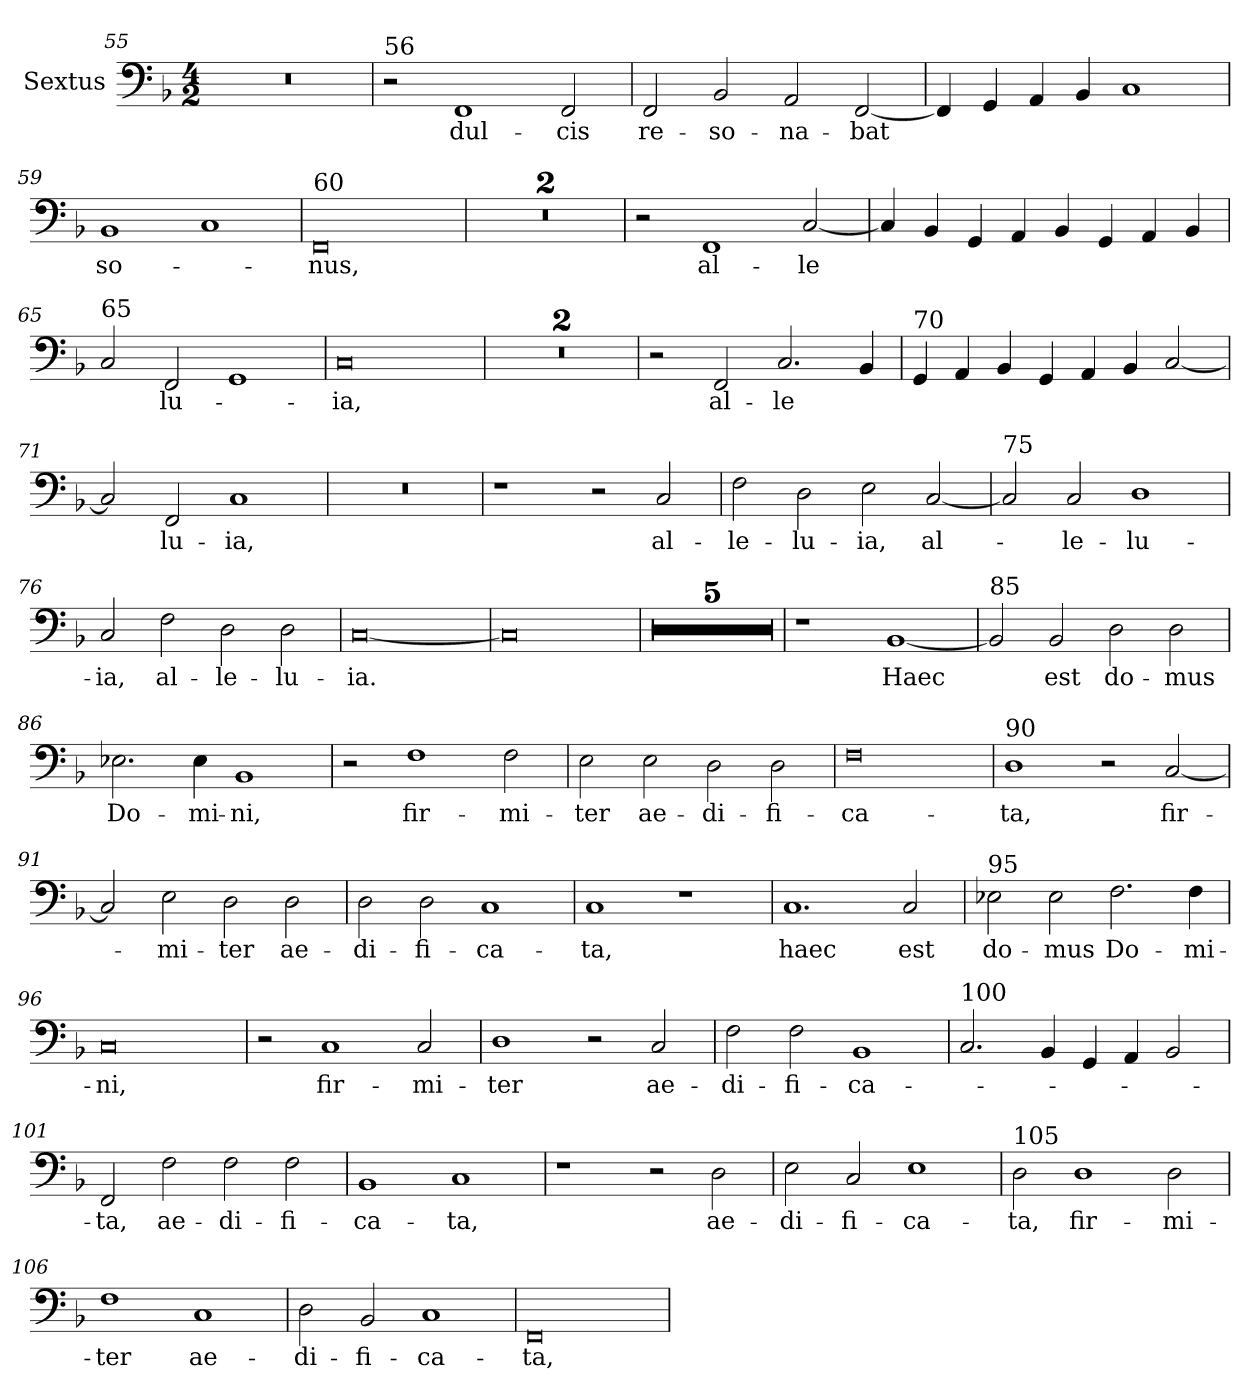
**kern	**text
*part1	*part1
*staff1	*staff1
*I"Sextus	*
*clefF4	*
*k[b-]	*
*M4/2	*
=55	=55
0r	.
=56	=56
!LO:TX:a:t=56	!
2r	.
!	!LO:LY:b
1FF	dul-
!	!LO:LY:b
2FF/	cis
=57	=57
!	!LO:LY:b
2FF/	re-
!	!LO:LY:b
2BB-/	so-
!	!LO:LY:b
2AA/	na-
!	!LO:LY:b
[2FF/	bat
!!LO:PB:g=z
=58	=58
4FF/]	.
4GG/	.
4AA/	.
4BB-/	.
1C	.
=59	=59
!	!LO:LY:b
1BB-	so-
1C	.
=60	=60
!LO:TX:a:t=60	!
!	!LO:LY:b
0FF	nus,
=61	=61
0r	.
=62	=62
0r	.
=63	=63
2r	.
!	!LO:LY:b
1FF	al-
!	!LO:LY:b
[2C/	le-
!!LO:LB:g=z
=64	=64
!	!LO:LY:b
4C/]	-
4BB-/	.
!	!LO:LY:b
4GG/	-
4AA/	.
4BB-/	.
4GG/	.
4AA/	.
!	!LO:LY:b
4BB-/	-
=65	=65
!LO:TX:a:t=65	!
2C/	.
!	!LO:LY:b
2FF/	lu-
1GG	.
=66	=66
!	!LO:LY:b
0C	ia,
=67	=67
0r	.
=68	=68
0r	.
=69	=69
2r	.
!	!LO:LY:b
2FF/	al-
!	!LO:LY:b
2.C/	le
!	!LO:LY:b
4BB-/	-
!!LO:PB:g=z
=70	=70
!LO:TX:a:t=70	!
!	!LO:LY:b
4GG/	-
4AA/	.
!	!LO:LY:b
4BB-/	-
4GG/	.
!	!LO:LY:b
4AA/	-
4BB-/	.
!	!LO:LY:b
[2C/	-
=71	=71
!	!LO:LY:b
2C/]	-
!	!LO:LY:b
2FF/	lu-
!	!LO:LY:b
1C	ia,
=72	=72
0r	.
=73	=73
1r	.
2r	.
!	!LO:LY:b
2C/	al-
!!LO:LB:g=z
=74	=74
!	!LO:LY:b
2F\	le-
!	!LO:LY:b
2D\	lu-
!	!LO:LY:b
2E\	ia,
!	!LO:LY:b
[2C/	al-
=75	=75
!LO:TX:a:t=75	!
2C/]	.
!	!LO:LY:b
2C/	le-
!	!LO:LY:b
1D	lu-
=76	=76
!	!LO:LY:b
2C/	ia,
!	!LO:LY:b
2F\	al-
!	!LO:LY:b
2D\	le-
!	!LO:LY:b
2D\	lu-
=77	=77
!	!LO:LY:b
[0C	ia.
=78	=78
0C]	.
!!LO:LB:g=z
=79	=79
0r	.
=80	=80
0r	.
=81	=81
0r	.
=82	=82
0r	.
=83	=83
0r	.
=84	=84
1r	.
!	!LO:LY:b
[1BB-	Haec
=85	=85
!LO:TX:a:t=85	!
2BB-/]	.
!	!LO:LY:b
2BB-/	est
!	!LO:LY:b
2D\	do-
!	!LO:LY:b
2D\	mus
!!LO:LB:g=z
=86	=86
!	!LO:LY:b
2.E-X\	Do-
!	!LO:LY:b
4E-\	mi-
!	!LO:LY:b
1BB-	ni,
=87	=87
2r	.
!	!LO:LY:b
1F	fir-
!	!LO:LY:b
2F\	mi-
!!LO:LB:g=z
=88	=88
!	!LO:LY:b
2E\	ter
!	!LO:LY:b
2E\	ae-
!	!LO:LY:b
2D\	di-
!	!LO:LY:b
2D\	fi-
=89	=89
!	!LO:LY:b
0F	ca-
=90	=90
!LO:TX:a:t=90	!
!	!LO:LY:b
1D	ta,
2r	.
!	!LO:LY:b
[2C/	fir-
=91	=91
2C/]	.
!	!LO:LY:b
2E\	mi-
!	!LO:LY:b
2D\	ter
!	!LO:LY:b
2D\	ae-
=92	=92
!	!LO:LY:b
2D\	di-
!	!LO:LY:b
2D\	fi-
!	!LO:LY:b
1C	ca-
!!LO:LB:g=z
=93	=93
!	!LO:LY:b
1C	ta,
1r	.
=94	=94
!	!LO:LY:b
1.C	haec
!	!LO:LY:b
2C/	est
=95	=95
!LO:TX:a:t=95	!
!	!LO:LY:b
2E-X\	do-
!	!LO:LY:b
2E-\	mus
!	!LO:LY:b
2.F\	Do-
!	!LO:LY:b
4F\	mi-
=96	=96
!	!LO:LY:b
0C	ni,
=97	=97
2r	.
!	!LO:LY:b
1C	fir-
!	!LO:LY:b
2C/	mi-
=98	=98
!	!LO:LY:b
1D	ter
2r	.
!	!LO:LY:b
2C/	ae-
!!LO:LB:g=z
=99	=99
!	!LO:LY:b
2F\	di-
!	!LO:LY:b
2F\	fi-
!	!LO:LY:b
1BB-	ca-
=100	=100
!LO:TX:a:t=100	!
2.C/	.
4BB-/	.
4GG/	.
4AA/	.
2BB-/	.
=101	=101
!	!LO:LY:b
2FF/	ta,
!	!LO:LY:b
2F\	ae-
!	!LO:LY:b
2F\	di-
!	!LO:LY:b
2F\	fi-
=102	=102
!	!LO:LY:b
1BB-	ca-
!	!LO:LY:b
1C	ta,
=103	=103
1r	.
2r	.
!	!LO:LY:b
2D\	ae-
!!LO:LB:g=z
=104	=104
!	!LO:LY:b
2E\	di-
!	!LO:LY:b
2C/	fi-
!	!LO:LY:b
1E	ca-
=105	=105
!LO:TX:a:t=105	!
!	!LO:LY:b
2D\	ta,
!	!LO:LY:b
1D	fir-
!	!LO:LY:b
2D\	mi-
=106	=106
!	!LO:LY:b
1F	ter
!	!LO:LY:b
1C	ae-
=107	=107
!	!LO:LY:b
2D\	di-
!	!LO:LY:b
2BB-/	fi-
!	!LO:LY:b
1C	ca-
=108	=108
!	!LO:LY:b
0FF	ta,
=	=
*-	*-
